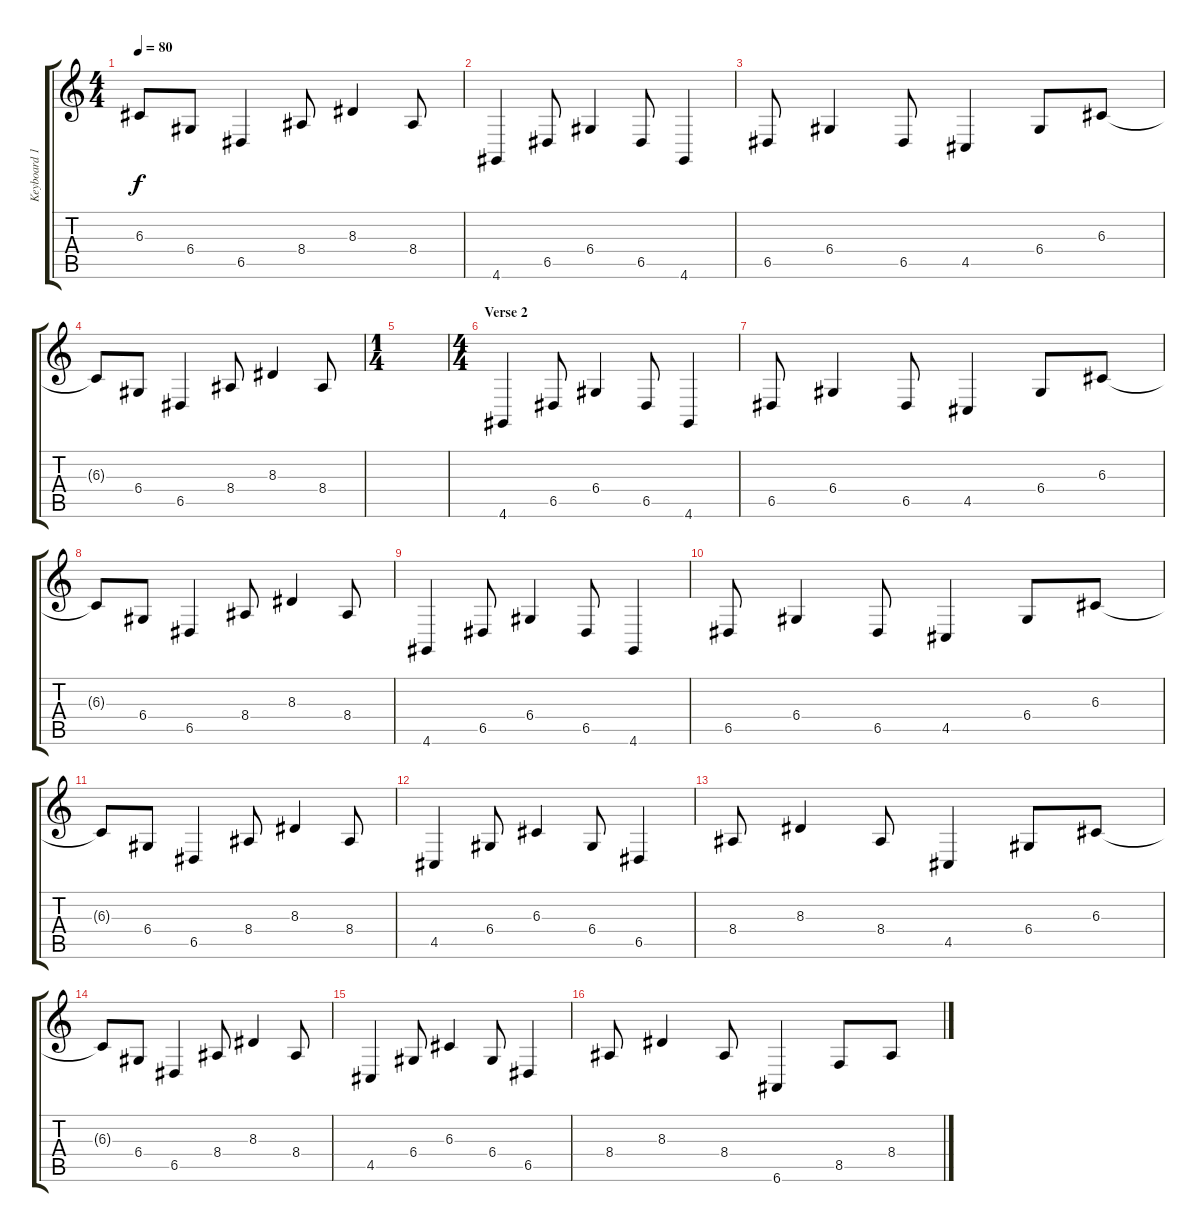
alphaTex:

\track ("Keyboard 1" "Keyboard 1") {instrument stringensemble1}
\staff {score tabs}
\tuning (E4 B3 G3 D3 A2 E2) {hide}
\ts (4 4)
\tempo 80
\clef g2
\ks c
6.3{t}.8{dy f} 6.4.8 6.5.4 8.4.8 8.3.4 8.4.8 |
4.6.4 6.5.8 6.4.4 6.5.8 4.6.4 |
6.5.8 6.4.4 6.5.8 4.5.4 6.4.8 6.3.8 |
6.3{t}.8 6.4.8 6.5.4 8.4.8 8.3.4 8.4.8 |
\ts (1 4)
|
\ts (4 4)
\section ("" "Verse 2")
4.6.4 6.5.8 6.4.4 6.5.8 4.6.4 |
6.5.8 6.4.4 6.5.8 4.5.4 6.4.8 6.3.8 |
6.3{t}.8 6.4.8 6.5.4 8.4.8 8.3.4 8.4.8 |
4.6.4 6.5.8 6.4.4 6.5.8 4.6.4 |
6.5.8 6.4.4 6.5.8 4.5.4 6.4.8 6.3.8 |
6.3{t}.8 6.4.8 6.5.4 8.4.8 8.3.4 8.4.8 |
4.5.4 6.4.8 6.3.4 6.4.8 6.5.4 |
8.4.8 8.3.4 8.4.8 4.5.4 6.4.8 6.3.8 |
6.3{t}.8 6.4.8 6.5.4 8.4.8 8.3.4 8.4.8 |
4.5.4 6.4.8 6.3.4 6.4.8 6.5.4 |
8.4.8 8.3.4 8.4.8 6.6.4 8.5.8 8.4.8
